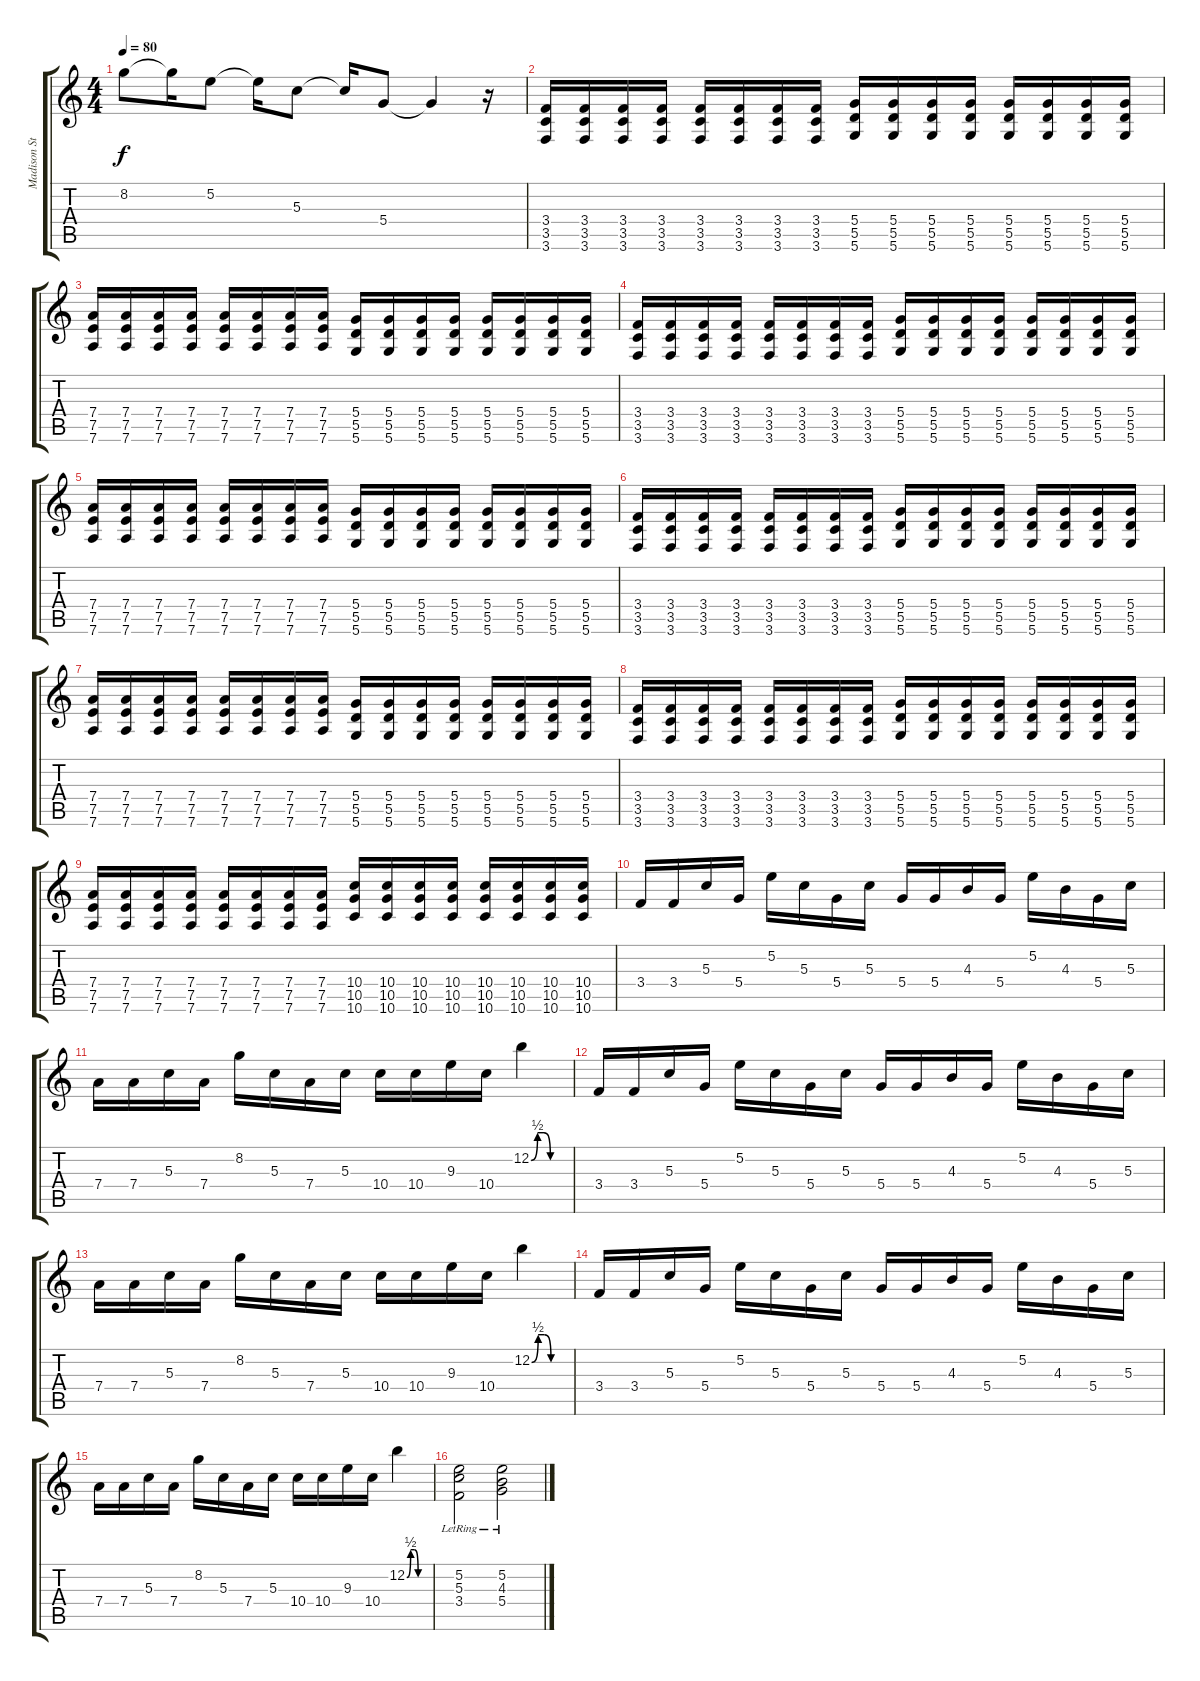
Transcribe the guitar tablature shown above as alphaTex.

\track ("Madison Stolzer" "Madison St") {instrument electricguitarjazz}
\staff {score tabs}
\tuning (E4 B3 G3 D3 A2 D2) {hide}
\ts (4 4)
\tempo 80
\clef g2
\ks c
8.2.8{dy f} 8.2{t}.16 5.2.8 5.2{t}.16 5.3.8 5.3{t}.16 5.4.8 5.4{t}.4 r.16 |
(3.4 3.5 3.6).16 (3.4 3.5 3.6).16 (3.4 3.5 3.6).16 (3.4 3.5 3.6).16 (3.4 3.5 3.6).16 (3.4 3.5 3.6).16 (3.4 3.5 3.6).16 (3.4 3.5 3.6).16 (5.4 5.5 5.6).16 (5.4 5.5 5.6).16 (5.4 5.5 5.6).16 (5.4 5.5 5.6).16 (5.4 5.5 5.6).16 (5.4 5.5 5.6).16 (5.4 5.5 5.6).16 (5.4 5.5 5.6).16 |
(7.4 7.5 7.6).16 (7.4 7.5 7.6).16 (7.4 7.5 7.6).16 (7.4 7.5 7.6).16 (7.4 7.5 7.6).16 (7.4 7.5 7.6).16 (7.4 7.5 7.6).16 (7.4 7.5 7.6).16 (5.4 5.5 5.6).16 (5.4 5.5 5.6).16 (5.4 5.5 5.6).16 (5.4 5.5 5.6).16 (5.4 5.5 5.6).16 (5.4 5.5 5.6).16 (5.4 5.5 5.6).16 (5.4 5.5 5.6).16 |
(3.4 3.5 3.6).16 (3.4 3.5 3.6).16 (3.4 3.5 3.6).16 (3.4 3.5 3.6).16 (3.4 3.5 3.6).16 (3.4 3.5 3.6).16 (3.4 3.5 3.6).16 (3.4 3.5 3.6).16 (5.4 5.5 5.6).16 (5.4 5.5 5.6).16 (5.4 5.5 5.6).16 (5.4 5.5 5.6).16 (5.4 5.5 5.6).16 (5.4 5.5 5.6).16 (5.4 5.5 5.6).16 (5.4 5.5 5.6).16 |
(7.4 7.5 7.6).16 (7.4 7.5 7.6).16 (7.4 7.5 7.6).16 (7.4 7.5 7.6).16 (7.4 7.5 7.6).16 (7.4 7.5 7.6).16 (7.4 7.5 7.6).16 (7.4 7.5 7.6).16 (5.4 5.5 5.6).16 (5.4 5.5 5.6).16 (5.4 5.5 5.6).16 (5.4 5.5 5.6).16 (5.4 5.5 5.6).16 (5.4 5.5 5.6).16 (5.4 5.5 5.6).16 (5.4 5.5 5.6).16 |
(3.4 3.5 3.6).16 (3.4 3.5 3.6).16 (3.4 3.5 3.6).16 (3.4 3.5 3.6).16 (3.4 3.5 3.6).16 (3.4 3.5 3.6).16 (3.4 3.5 3.6).16 (3.4 3.5 3.6).16 (5.4 5.5 5.6).16 (5.4 5.5 5.6).16 (5.4 5.5 5.6).16 (5.4 5.5 5.6).16 (5.4 5.5 5.6).16 (5.4 5.5 5.6).16 (5.4 5.5 5.6).16 (5.4 5.5 5.6).16 |
(7.4 7.5 7.6).16 (7.4 7.5 7.6).16 (7.4 7.5 7.6).16 (7.4 7.5 7.6).16 (7.4 7.5 7.6).16 (7.4 7.5 7.6).16 (7.4 7.5 7.6).16 (7.4 7.5 7.6).16 (5.4 5.5 5.6).16 (5.4 5.5 5.6).16 (5.4 5.5 5.6).16 (5.4 5.5 5.6).16 (5.4 5.5 5.6).16 (5.4 5.5 5.6).16 (5.4 5.5 5.6).16 (5.4 5.5 5.6).16 |
(3.4 3.5 3.6).16 (3.4 3.5 3.6).16 (3.4 3.5 3.6).16 (3.4 3.5 3.6).16 (3.4 3.5 3.6).16 (3.4 3.5 3.6).16 (3.4 3.5 3.6).16 (3.4 3.5 3.6).16 (5.4 5.5 5.6).16 (5.4 5.5 5.6).16 (5.4 5.5 5.6).16 (5.4 5.5 5.6).16 (5.4 5.5 5.6).16 (5.4 5.5 5.6).16 (5.4 5.5 5.6).16 (5.4 5.5 5.6).16 |
(7.4 7.5 7.6).16 (7.4 7.5 7.6).16 (7.4 7.5 7.6).16 (7.4 7.5 7.6).16 (7.4 7.5 7.6).16 (7.4 7.5 7.6).16 (7.4 7.5 7.6).16 (7.4 7.5 7.6).16 (10.4 10.5 10.6).16 (10.4 10.5 10.6).16 (10.4 10.5 10.6).16 (10.4 10.5 10.6).16 (10.4 10.5 10.6).16 (10.4 10.5 10.6).16 (10.4 10.5 10.6).16 (10.4 10.5 10.6).16 |
3.4.16 3.4.16 5.3.16 5.4.16 5.2.16 5.3.16 5.4.16 5.3.16 5.4.16 5.4.16 4.3.16 5.4.16 5.2.16 4.3.16 5.4.16 5.3.16 |
7.4.16 7.4.16 5.3.16 7.4.16 8.2.16 5.3.16 7.4.16 5.3.16 10.4.16 10.4.16 9.3.16 10.4.16 12.2{be (custom 0 0 10 2 20 2 30 0 60 0)}.4 |
3.4.16 3.4.16 5.3.16 5.4.16 5.2.16 5.3.16 5.4.16 5.3.16 5.4.16 5.4.16 4.3.16 5.4.16 5.2.16 4.3.16 5.4.16 5.3.16 |
7.4.16 7.4.16 5.3.16 7.4.16 8.2.16 5.3.16 7.4.16 5.3.16 10.4.16 10.4.16 9.3.16 10.4.16 12.2{be (custom 0 0 10 2 20 2 30 0 60 0)}.4 |
3.4.16 3.4.16 5.3.16 5.4.16 5.2.16 5.3.16 5.4.16 5.3.16 5.4.16 5.4.16 4.3.16 5.4.16 5.2.16 4.3.16 5.4.16 5.3.16 |
7.4.16 7.4.16 5.3.16 7.4.16 8.2.16 5.3.16 7.4.16 5.3.16 10.4.16 10.4.16 9.3.16 10.4.16 12.2{be (custom 0 0 10 2 20 2 30 0 60 0)}.4 |
(5.2 5.3{lr} 3.4).2 (5.2 4.3{lr} 5.4).2
